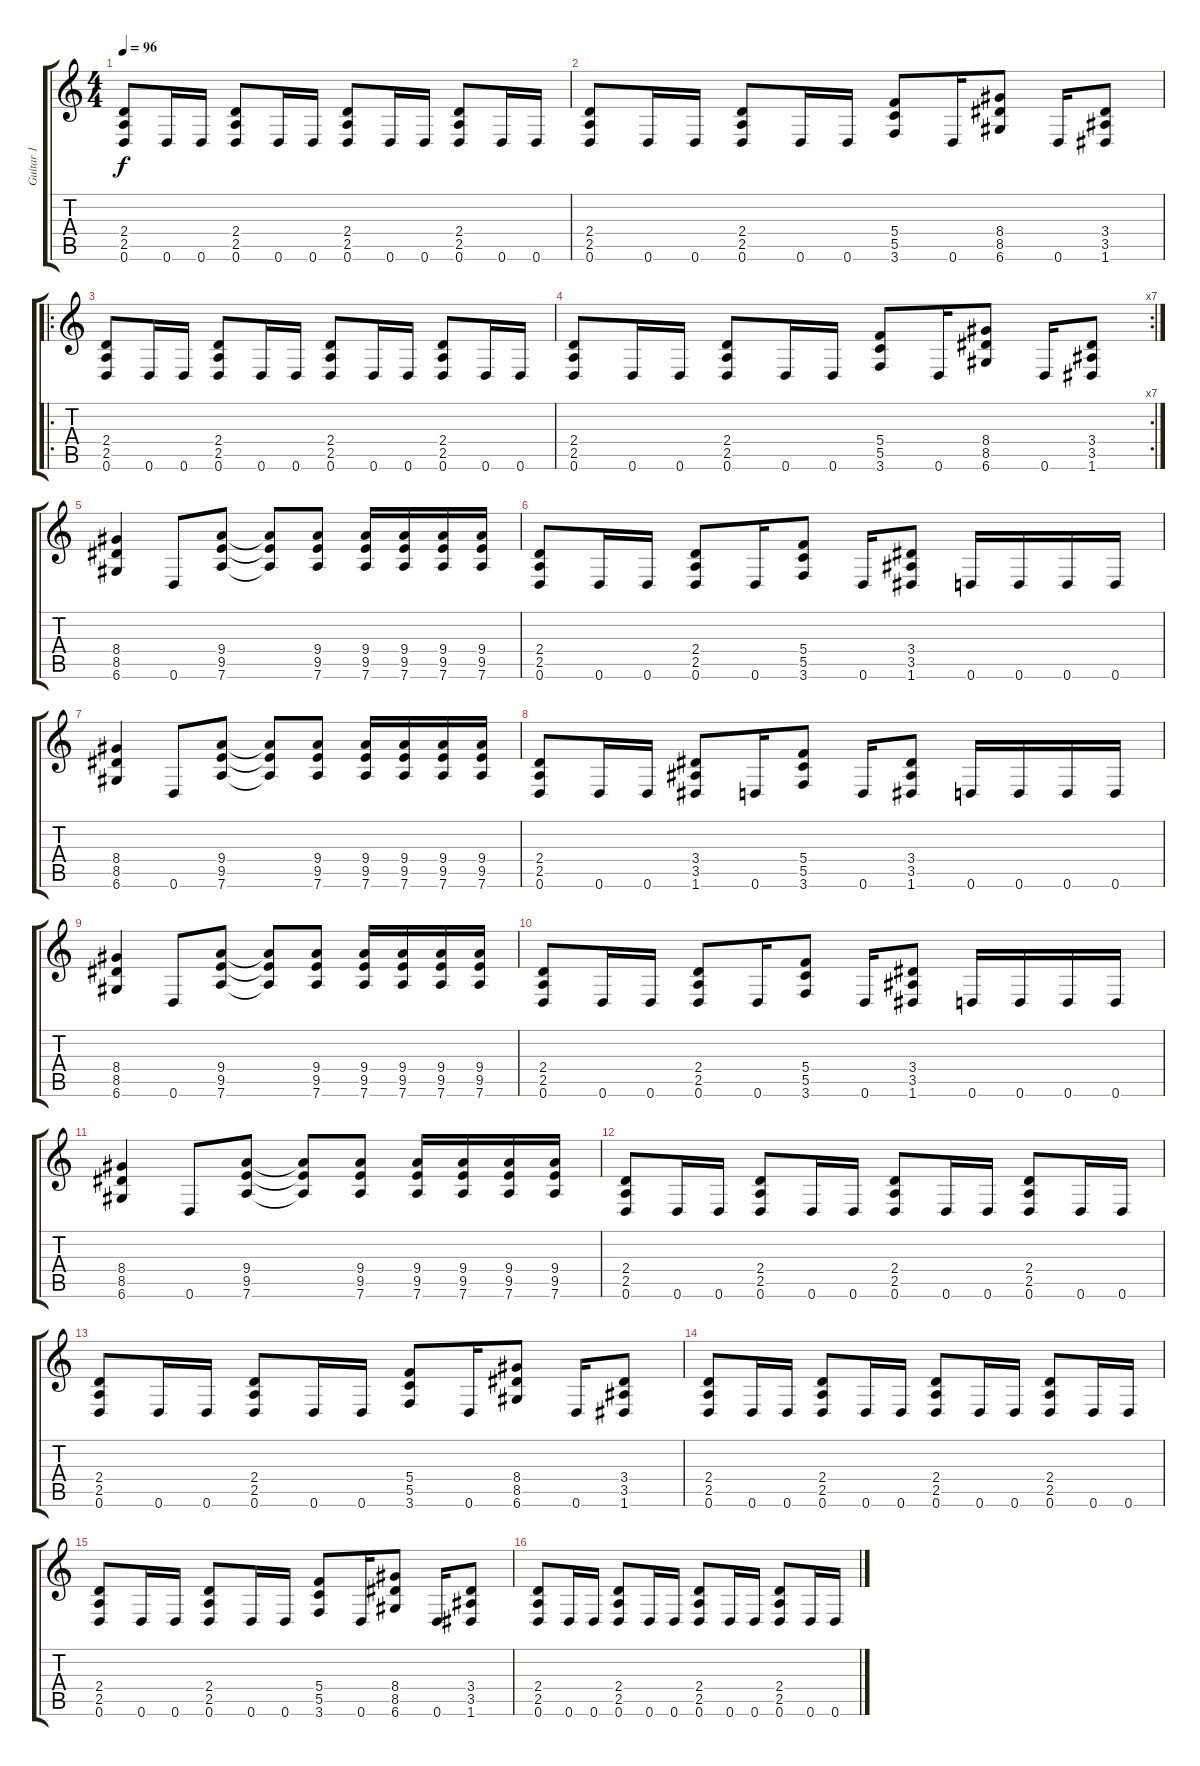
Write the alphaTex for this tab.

\track ("Guitar 1" "Guitar 1") {instrument distortionguitar}
\staff {score tabs}
\tuning (D4 A3 F3 C3 G2 D2) {hide}
\ts (4 4)
\tempo 96
\clef g2
\ks c
(2.4 2.5 0.6).8{dy f instrument distortionguitar} 0.6.16 0.6.16 (2.4 2.5 0.6).8 0.6.16 0.6.16 (2.4 2.5 0.6).8 0.6.16 0.6.16 (2.4 2.5 0.6).8 0.6.16 0.6.16 |
(2.4 2.5 0.6).8 0.6.16 0.6.16 (2.4 2.5 0.6).8 0.6.16 0.6.16 (5.4 5.5 3.6).8 0.6.16 (8.4 8.5 6.6).8 0.6.16 (3.4 3.5 1.6).8 |
\ro
(2.4 2.5 0.6).8 0.6.16 0.6.16 (2.4 2.5 0.6).8 0.6.16 0.6.16 (2.4 2.5 0.6).8 0.6.16 0.6.16 (2.4 2.5 0.6).8 0.6.16 0.6.16 |
\rc 7
(2.4 2.5 0.6).8 0.6.16 0.6.16 (2.4 2.5 0.6).8 0.6.16 0.6.16 (5.4 5.5 3.6).8 0.6.16 (8.4 8.5 6.6).8 0.6.16 (3.4 3.5 1.6).8 |
(8.4 8.5 6.6).4 0.6.8 (9.4 9.5 7.6).8 (9.4{t} 9.5{t} 7.6{t}).8 (9.4 9.5 7.6).8 (9.4 9.5 7.6).16 (9.4 9.5 7.6).16 (9.4 9.5 7.6).16 (9.4 9.5 7.6).16 |
(2.4 2.5 0.6).8 0.6.16 0.6.16 (2.4 2.5 0.6).8 0.6.16 (5.4 5.5 3.6).8 0.6.16 (3.4 3.5 1.6).8 0.6.16 0.6.16 0.6.16 0.6.16 |
(8.4 8.5 6.6).4 0.6.8 (9.4 9.5 7.6).8 (9.4{t} 9.5{t} 7.6{t}).8 (9.4 9.5 7.6).8 (9.4 9.5 7.6).16 (9.4 9.5 7.6).16 (9.4 9.5 7.6).16 (9.4 9.5 7.6).16 |
(2.4 2.5 0.6).8 0.6.16 0.6.16 (3.4 3.5 1.6).8 0.6.16 (5.4 5.5 3.6).8 0.6.16 (3.4 3.5 1.6).8 0.6.16 0.6.16 0.6.16 0.6.16 |
(8.4 8.5 6.6).4 0.6.8 (9.4 9.5 7.6).8 (9.4{t} 9.5{t} 7.6{t}).8 (9.4 9.5 7.6).8 (9.4 9.5 7.6).16 (9.4 9.5 7.6).16 (9.4 9.5 7.6).16 (9.4 9.5 7.6).16 |
(2.4 2.5 0.6).8 0.6.16 0.6.16 (2.4 2.5 0.6).8 0.6.16 (5.4 5.5 3.6).8 0.6.16 (3.4 3.5 1.6).8 0.6.16 0.6.16 0.6.16 0.6.16 |
(8.4 8.5 6.6).4 0.6.8 (9.4 9.5 7.6).8 (9.4{t} 9.5{t} 7.6{t}).8 (9.4 9.5 7.6).8 (9.4 9.5 7.6).16 (9.4 9.5 7.6).16 (9.4 9.5 7.6).16 (9.4 9.5 7.6).16 |
(2.4 2.5 0.6).8 0.6.16 0.6.16 (2.4 2.5 0.6).8 0.6.16 0.6.16 (2.4 2.5 0.6).8 0.6.16 0.6.16 (2.4 2.5 0.6).8 0.6.16 0.6.16 |
(2.4 2.5 0.6).8 0.6.16 0.6.16 (2.4 2.5 0.6).8 0.6.16 0.6.16 (5.4 5.5 3.6).8 0.6.16 (8.4 8.5 6.6).8 0.6.16 (3.4 3.5 1.6).8 |
(2.4 2.5 0.6).8 0.6.16 0.6.16 (2.4 2.5 0.6).8 0.6.16 0.6.16 (2.4 2.5 0.6).8 0.6.16 0.6.16 (2.4 2.5 0.6).8 0.6.16 0.6.16 |
(2.4 2.5 0.6).8 0.6.16 0.6.16 (2.4 2.5 0.6).8 0.6.16 0.6.16 (5.4 5.5 3.6).8 0.6.16 (8.4 8.5 6.6).8 0.6.16 (3.4 3.5 1.6).8 |
(2.4 2.5 0.6).8 0.6.16 0.6.16 (2.4 2.5 0.6).8 0.6.16 0.6.16 (2.4 2.5 0.6).8 0.6.16 0.6.16 (2.4 2.5 0.6).8 0.6.16 0.6.16
